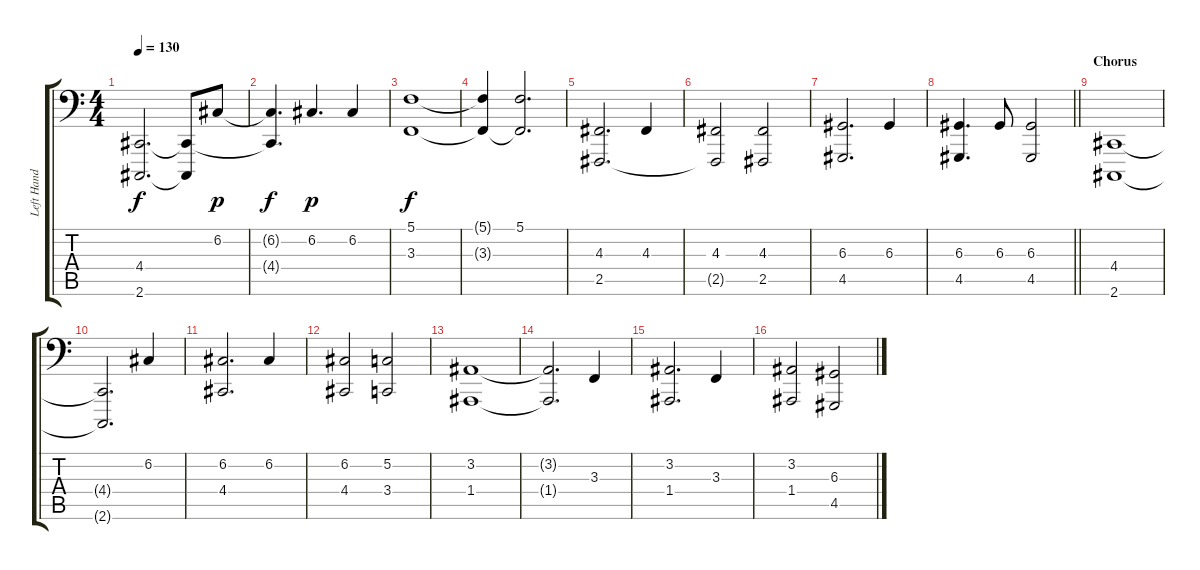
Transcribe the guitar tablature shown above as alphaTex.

\track ("Left Hand" "Left Hand") {instrument acousticgrandpiano}
\staff {score tabs}
\tuning (C3 G2 D2 A1 E1 B0) {hide}
\ts (4 4)
\tempo 130
\clef f4
\ks c
(4.4 2.6).2{d dy f} (4.4{t} 2.6{t}).8 6.2.8{dy p} |
(6.2{t} 4.4{t}).4{d dy f} 6.2.4{d dy p} 6.2.4 |
(5.1 3.3).1{dy f} |
(5.1{t} 3.3{t}).4 (5.1 3.3{t}).2{d} |
(4.3 2.5).2{d} 4.3.4 |
(4.3 2.5{t}).2 (4.3 2.5).2 |
(6.3 4.5).2{d} 6.3.4 |
\barLineRight lightlight
(6.3 4.5).4{d} 6.3.8 (6.3 4.5).2 |
\section ("" "Chorus")
(4.4 2.6).1 |
(4.4{t} 2.6{t}).2{d} 6.2.4 |
(6.2 4.4).2{d} 6.2.4 |
(6.2 4.4).2 (5.2 3.4).2 |
(3.2 1.4).1 |
(3.2{t} 1.4{t}).2{d} 3.3.4 |
(3.2 1.4).2{d} 3.3.4 |
(3.2 1.4).2 (6.3 4.5).2
